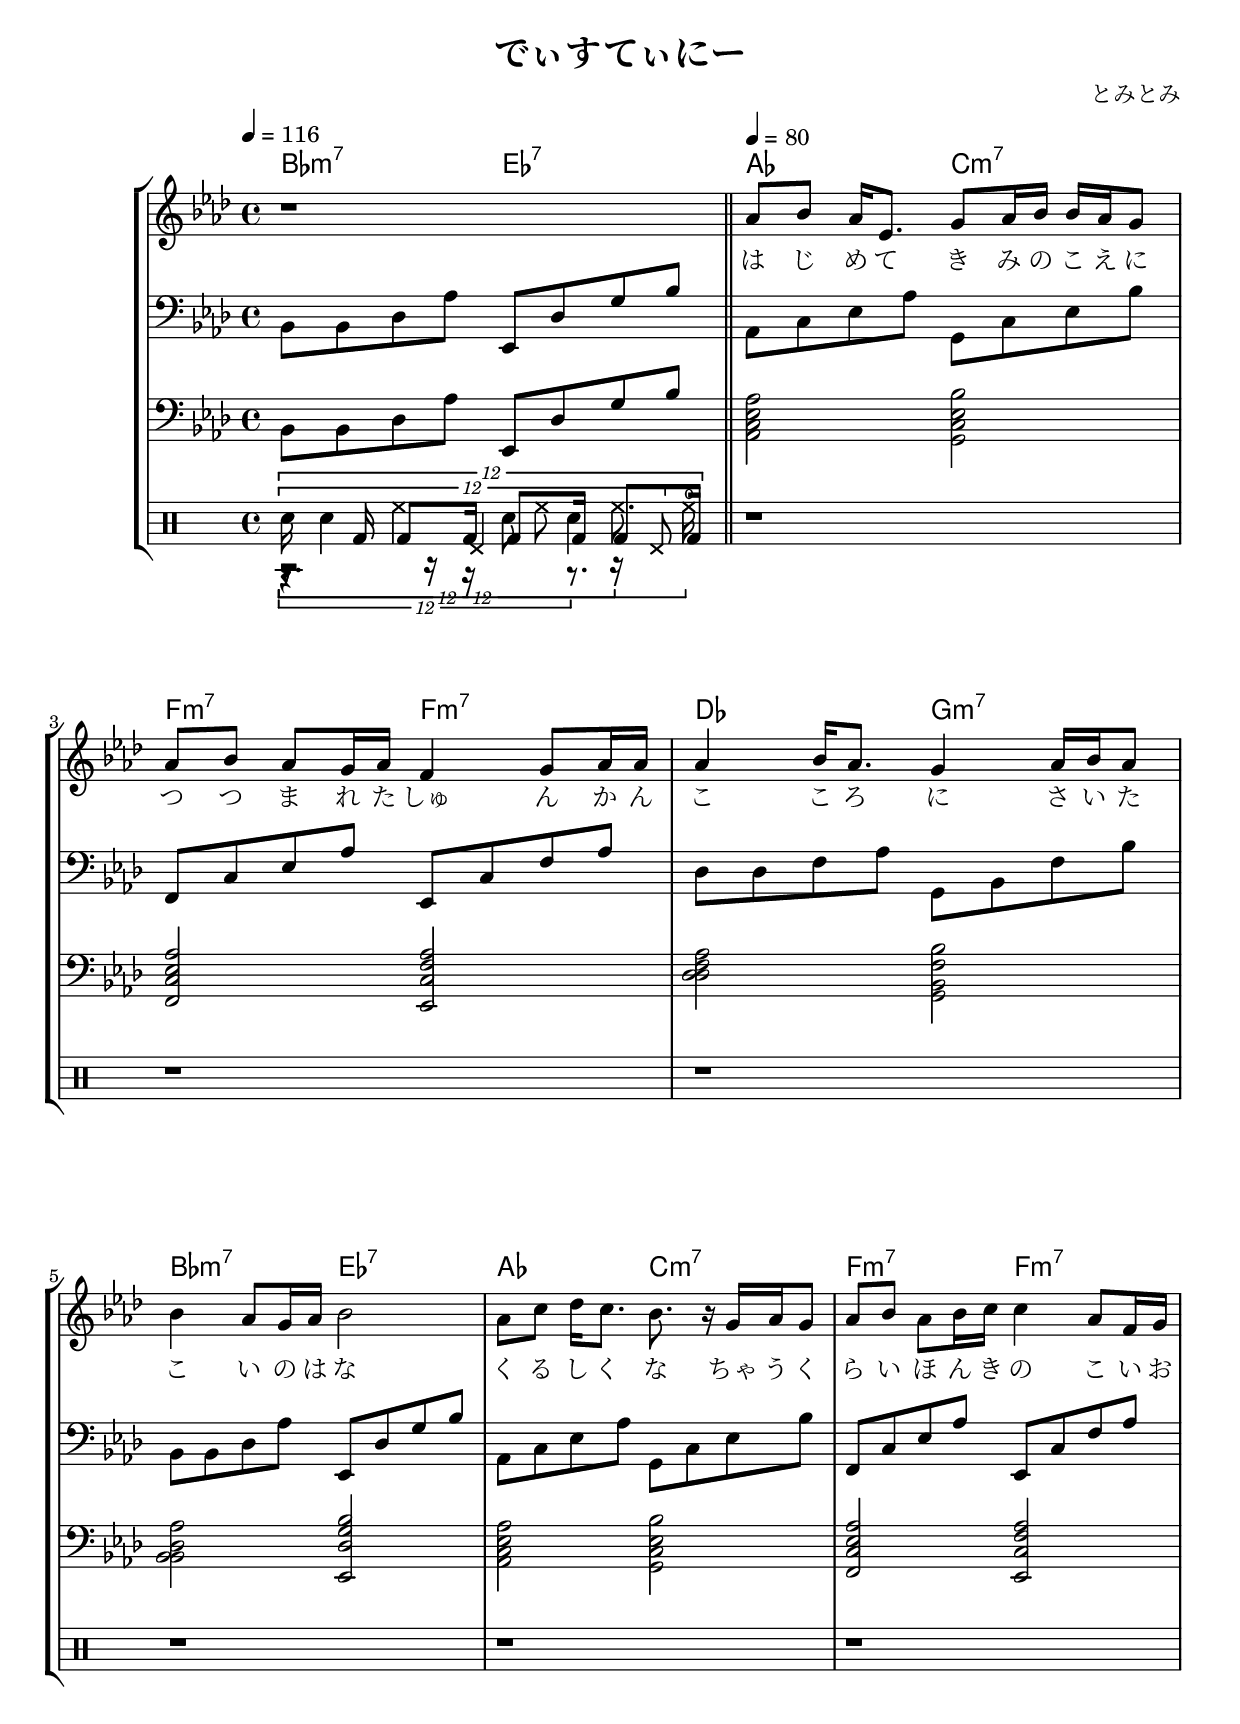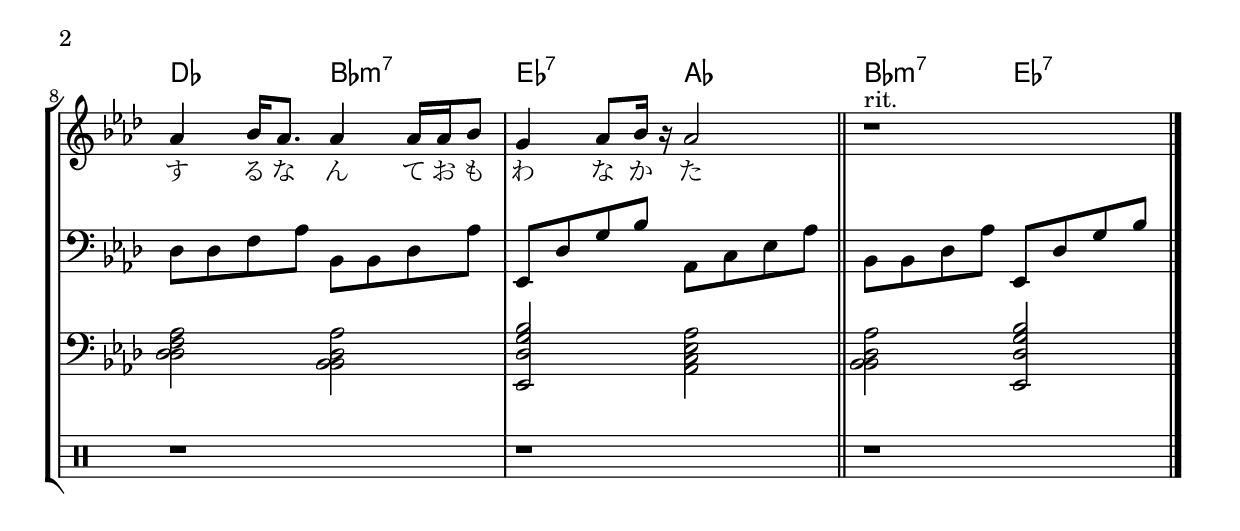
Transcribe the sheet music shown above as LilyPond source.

\version "2.12.1"

\header {
	title = \markup {でぃすてぃにー}
	composer = \markup \center-column {とみとみ}
}

harmony = \chordmode {
	bes2:min7 es:7 

	as c:min7 f:min7 f:min7 des g:min7 bes:min7 es:7 as c:min7 f:min7 f:min7 des bes:min7 es:7 as 

	bes:min7 es:7 
}

melody = {
	\key as \major
	\tempo 4 = 116
	r1   
	\set Staff.midiInstrument = #"fss0.32"
		\tempo 4 = 80
 as'8  bes'8  as'16  es'8.  g'8  as'16  bes'16  bes'16  as'16  g'8 
	as'8  bes'8  as'8  g'16  as'16  f'4  g'8  as'16  as'16 
	as'4  bes'16  as'8.  g'4  as'16  bes'16  as'8 
	bes'4  as'8  g'16  as'16  bes'2 
	as'8  c''8  des''16  c''8.  bes'8.  r16  g'16  as'16  g'8 
	as'8  bes'8  as'8  bes'16  c''16  c''4  as'8  f'16  g'16 
	as'4  bes'16  as'8.  as'4  as'16  as'16  bes'8 
	g'4  as'8  bes'16  r16  as'2
	r1^"rit." \bar "|."
}

words = \lyricmode {
	
	は  じ  め  て  き  み  の  こ  え  に  つ  つ  ま  れ  た  しゅ  ん  か  ん  こ  こ  ろ  に  さ  い  た  こ  い  の  は  な  く  る  し  く  な  ちゃ  う  く  ら  い  ほ  ん  き  の  こ  い  お  す  る  な  ん  て  お  も  わ  な  か  た  
	
}

tempochange = {
	\tempo 4 = 116
	r1 \bar "||"
	\tempo 4 = 80
	r1 | r1 | r1 | r1 | r1 | r1 | r1 | r1 \bar "||"
	\tempo 4 = 80
	\tempo 4 = 60 r2 \tempo 4 = 53 r2 \bar "|."
}

mainacc = {
	\clef bass
	\set Staff.midiInstrument = #"Acoustic Guitar (steel)"
	\key as \major
	\tempo 4 = 116
	bes,8 bes,8 des8 as8
	es,8 des8 g8 bes8
	\bar "||"

	\set Staff.midiInstrument = #"Acoustic Guitar (steel)"
	\tempo 4 = 80
	as,8 c8 es8 as8
	g,8 c8 es8 bes8
	f,8 c8 es8 as8
	es,8 c8 f8 as8
	des8 des8 f8 as8
	g,8 bes,8 f8 bes8
	bes,8 bes,8 des8 as8
	es,8 des8 g8 bes8
	as,8 c8 es8 as8
	g,8 c8 es8 bes8
	f,8 c8 es8 as8
	es,8 c8 f8 as8
	des8 des8 f8 as8
	bes,8 bes,8 des8 as8
	es,8 des8 g8 bes8
	as,8 c8 es8 as8
	\bar "||"

	\set Staff.midiInstrument = #"Acoustic Guitar (steel)"
	bes,8 bes,8 des8 as8
	es,8 des8 g8 bes8
	\bar "|."
}

subacc = {
	\clef bass
	\set Staff.midiInstrument = #"Acoustic Guitar (nylon)"
	\key as \major
	\tempo 4 = 116
	bes,8 bes,8 des8 as8
	es,8 des8 g8 bes8
	\bar "||"

	\set Staff.midiInstrument = #"Electric Guitar (clean)"
	\tempo 4 = 80
	<as, c es as>2
	<g, c es bes>2
	<f, c es as>2
	<es, c f as>2
	<des des f as>2
	<g, bes, f bes>2
	<bes, bes, des as>2
	<es, des g bes>2
	<as, c es as>2
	<g, c es bes>2
	<f, c es as>2
	<es, c f as>2
	<des des f as>2
	<bes, bes, des as>2
	<es, des g bes>2
	<as, c es as>2
	\bar "||"

	\set Staff.midiInstrument = #"Electric Guitar (clean)"
	<bes, bes, des as>2
	<es, des g bes>2
	\bar "|."
}

percA = {
	\drummode {
	\times 16/12{ r8. hh4 hh8 hh8. } \bar "||"
	r1 |r1 |r1 |r1 |r1 |r1 |r1 |r1 \bar "||"
	r1 \bar "|."
	}
}

percB = {
	\drummode {
	\times 16/12{ sn16 sn4 r16 sn8 sn4 } \bar "||"
	r1 |r1 |r1 |r1 |r1 |r1 |r1 |r1 \bar "||"
	r1 \bar "|."
	}
}

percC = {
	\drummode {
	\times 16/12{ r8 bd16 bd8 bd16 bd8 bd16 bd8 bd16 } \bar "||"
	r1 |r1 |r1 |r1 |r1 |r1 |r1 |r1 \bar "||"
	r1 \bar "|."
	}
}

percD = {
	\drummode {
	\times 16/12{ r4 r16 hhp4 r16 hhp8 } \bar "||"
	r1 |r1 |r1 |r1 |r1 |r1 |r1 |r1 \bar "||"
	r1 \bar "|."
	}
}

percE = {
	\drummode {
	\times 16/12{ r2 r8. hho16 } \bar "||"
	r1 |r1 |r1 |r1 |r1 |r1 |r1 |r1 \bar "||"
	r1 \bar "|."
	}
}

\score {
	<<
		\new StaffGroup <<
			\new ChordNames {\harmony}
			\new Voice = "melody" {\melody}
			\new Lyrics \lyricsto "melody" \words
			\new Staff = "mainacc" {\mainacc}
			\new Staff = "subacc" {\subacc}
			\new DrumStaff <<
				\new DrumVoice {\percA}
				\new DrumVoice {\percB}
				\new DrumVoice {\percC}
				\new DrumVoice {\percD}
				\new DrumVoice {\percE}
			>>
		>>
	>>
	\layout { }
}
